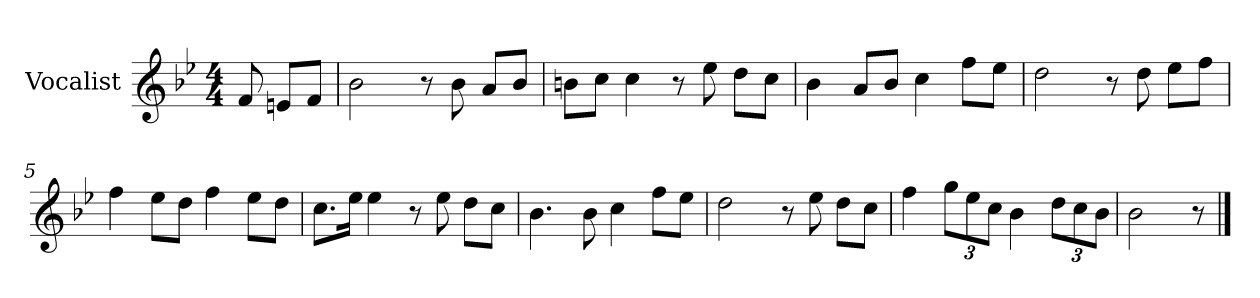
**kern
*part1
*staff1
*I"Vocalist
*k[b-e-]
*B-:
*M4/4
=
8f
8enL
8fJ
=1
2b-
8r
8b-
8aL
8b-J
=2
8bnL
8ccJ
4cc
8r
8ee-
8ddL
8ccJ
=3
4b-
8aL
8b-J
4cc
8ffL
8ee-J
=4
2dd
8r
8dd
8ee-L
8ffJ
=5
4ff
8ee-L
8ddJ
4ff
8ee-L
8ddJ
=6
8.ccL
16ee-Jk
4ee-
8r
8ee-
8ddL
8ccJ
=7
4.b-
8b-
4cc
8ffL
8ee-J
=8
2dd
8r
8ee-
8ddL
8ccJ
=9
4ff
12ggL
12ee-
12ccJ
4b-
12ddL
12cc
12b-J
=10
2b-
8r
==
*-
